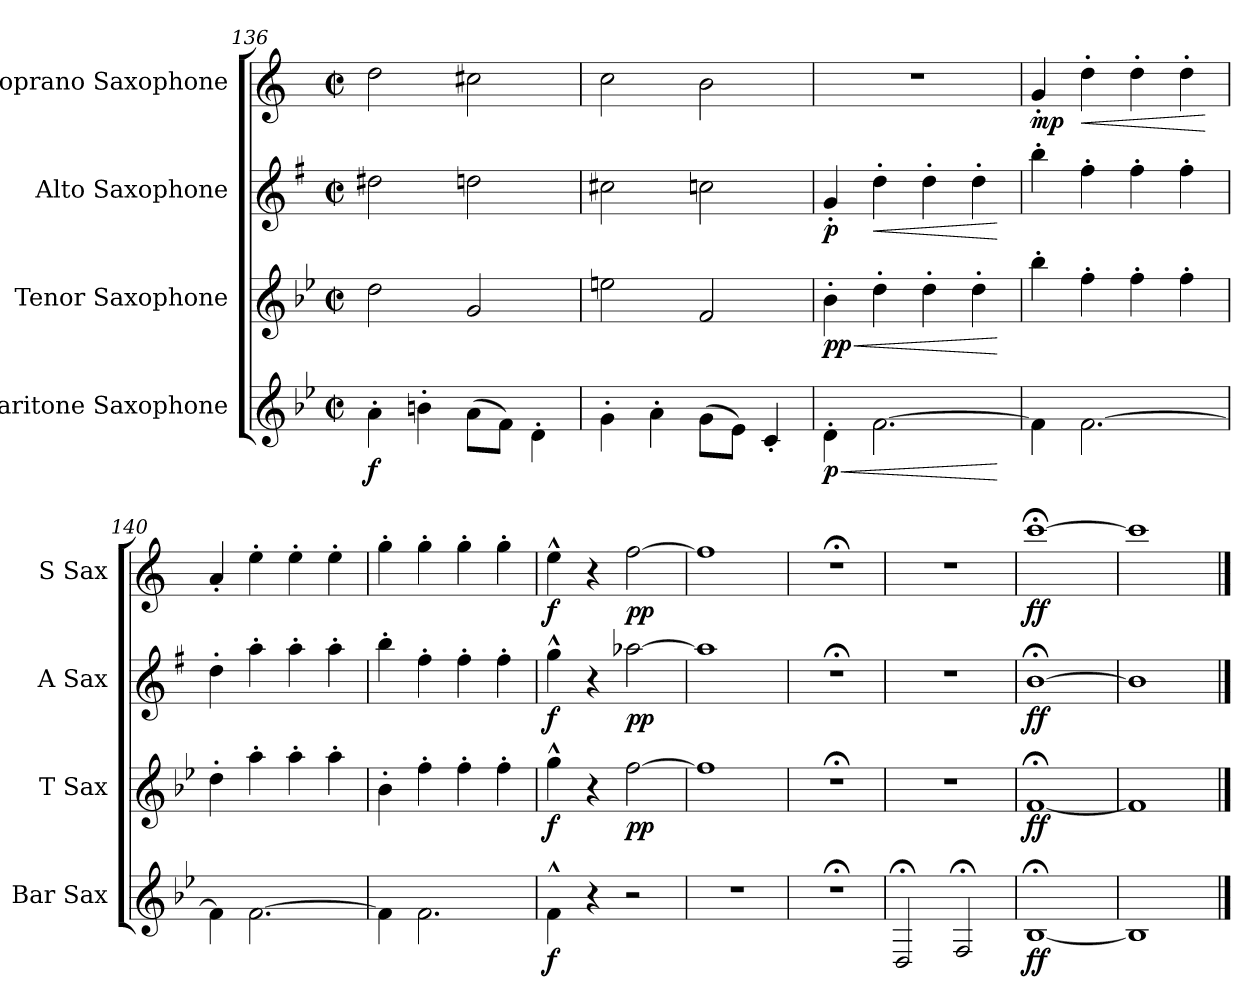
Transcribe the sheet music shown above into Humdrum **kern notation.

**kern	**dynam	**kern	**dynam	**kern	**dynam	**kern	**dynam
*part4	*part4	*part3	*part3	*part2	*part2	*part1	*part1
*staff4	*staff4	*staff3	*staff3	*staff2	*staff2	*staff1	*staff1
*I"Baritone Saxophone	*	*I"Tenor Saxophone	*	*I"Alto Saxophone	*	*I"Soprano Saxophone	*
*I'Bar Sax	*	*I'T Sax	*	*I'A Sax	*	*I'S Sax	*
*clefG2	*	*clefG2	*	*clefG2	*	*clefG2	*
*ITrd12c21	*	*ITrd8c14	*	*ITrd5c9	*	*ITrd1c2	*
*k[b-e-]	*	*k[b-e-]	*	*k[b-e-]	*	*k[b-e-]	*
*M2/2	*	*M2/2	*	*M2/2	*	*M2/2	*
*met(c|)	*	*met(c|)	*	*met(c|)	*	*met(c|)	*
=136	=136	=136	=136	=136	=136	=136	=136
!	!LO:DY:b	!	!	!	!	!	!
4A'\	f	2d\	.	2f#X\	.	2cc\	.
4Bn'\	.	.	.	.	.	.	.
(8A\L	.	2G/	.	2fn\	.	2bn\	.
8F\J)	.	.	.	.	.	.	.
4D'\	.	.	.	.	.	.	.
!!LO:LB:g=z
=137	=137	=137	=137	=137	=137	=137	=137
4G'\	.	2en\	.	2en\	.	2b-\	.
4A'\	.	.	.	.	.	.	.
(8G\L	.	2F/	.	2e-X\	.	2a\	.
8E-\J)	.	.	.	.	.	.	.
4C'/	.	.	.	.	.	.	.
=138	=138	=138	=138	=138	=138	=138	=138
!	!LO:HP:b	!	!LO:HP:b	!	!	!	!
!	!LO:DY:n=1:b	!	!LO:DY:n=1:b	!	!	!	!
!	!	!	!LO:DY:n=2:b	!	!LO:DY:b	!	!
4D'\	< p	4B-'\	< p p	4B-'/	p	1r	.
!	!	!	!	!	!LO:HP:b	!	!
[2.F\	.	4d'\	.	4f'\	<	.	.
.	.	4d'\	.	4f'\	.	.	.
.	.	4d'\	.	4f'\	.	.	.
.	[	.	[	.	[	.	.
=139	=139	=139	=139	=139	=139	=139	=139
!	!	!	!	!	!	!	!LO:DY:b
4F\]	.	4b-'\	.	4dd'\	.	4f'/	mp
!	!	!	!	!	!	!	!LO:HP:b
[2.F\	.	4f'\	.	4a'\	.	4cc'\	<
.	.	4f'\	.	4a'\	.	4cc'\	.
.	.	4f'\	.	4a'\	.	4cc'\	.
.	.	.	.	.	.	.	[
=140	=140	=140	=140	=140	=140	=140	=140
4F\]	.	4d'\	.	4f'\	.	4g'/	.
[2.F\	.	4a'\	.	4cc'\	.	4dd'\	.
.	.	4a'\	.	4cc'\	.	4dd'\	.
.	.	4a'\	.	4cc'\	.	4dd'\	.
=141	=141	=141	=141	=141	=141	=141	=141
4F\]	.	4B-'\	.	4dd'\	.	4ff'\	.
2.F\	.	4f'\	.	4a'\	.	4ff'\	.
.	.	4f'\	.	4a'\	.	4ff'\	.
.	.	4f'\	.	4a'\	.	4ff'\	.
=142	=142	=142	=142	=142	=142	=142	=142
!	!LO:DY:b	!	!LO:DY:b	!	!LO:DY:b	!	!LO:DY:b
4F^^\	f	4g^^\	f	4b-^^\	f	4dd^^\	f
4r	.	4r	.	4r	.	4r	.
!	!	!	!LO:DY:b	!	!LO:DY:b	!	!LO:DY:b
2r	.	[2f\	pp	[2cc-X\	pp	[2ee-\	pp
=143	=143	=143	=143	=143	=143	=143	=143
1r	.	1f]	.	1cc-]	.	1ee-]	.
=144	=144	=144	=144	=144	=144	=144	=144
1r;<	.	1r;<	.	1r;<	.	1r;<	.
=145	=145	=145	=145	=145	=145	=145	=145
2DD;</	.	1r	.	1r	.	1r	.
2FF;</	.	.	.	.	.	.	.
=146	=146	=146	=146	=146	=146	=146	=146
!	!LO:DY:b	!	!LO:DY:b	!	!LO:DY:b	!	!LO:DY:b
[1BB-;<	ff	[1F;<	ff	[1d;<	ff	[1bb-;<	ff
!!LO:PB:g=z
=147	=147	=147	=147	=147	=147	=147	=147
1BB-]	.	1F]	.	1d]	.	1bb-]	.
==	==	==	==	==	==	==	==
*-	*-	*-	*-	*-	*-	*-	*-
